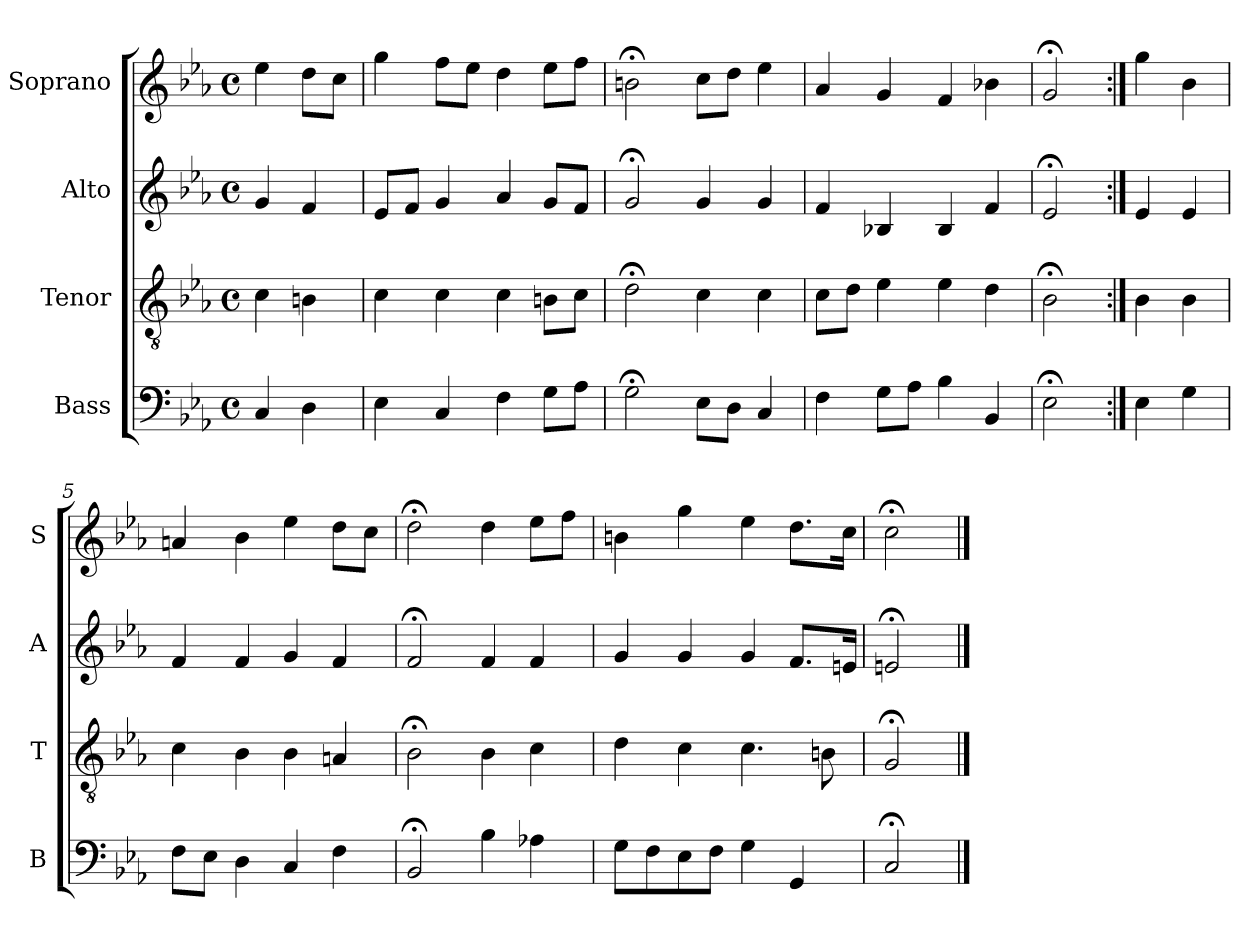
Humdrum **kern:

**kern	**kern	**kern	**kern
*part4	*part3	*part2	*part1
*staff4	*staff3	*staff2	*staff1
*I"Bass	*I"Tenor	*I"Alto	*I"Soprano
*I'B	*I'T	*I'A	*I'S
*clefF4	*clefGv2	*clefG2	*clefG2
*k[b-e-a-]	*k[b-e-a-]	*k[b-e-a-]	*k[b-e-a-]
*c:	*c:	*c:	*c:
*M4/4	*M4/4	*M4/4	*M4/4
*met(c)	*met(c)	*met(c)	*met(c)
*MM100	*MM100	*MM100	*MM100
=	=	=	=
4C	4c	4g	4ee-
4Di	4Bni	4fi	8ddiL
.	.	.	8ccJ
=1	=1	=1	=1
4E-	4c	8e-L	4gg
.	.	8fJ	.
4C	4c	4g	8ffL
.	.	.	8ee-J
4F	4c	4a-	4dd
8GL	8BnL	8gL	8ee-L
8A-J	8cJ	8fJ	8ffJ
=2	=2	=2	=2
2G;<	2d;<	2g;<	2bn;<
8E-L	4c	4g	8ccL
8DJ	.	.	8ddJ
4C	4c	4g	4ee-
=3	=3	=3	=3
4F	8cL	4f	4a-
.	8dJ	.	.
8GL	4e-	4B-X	4g
8A-J	.	.	.
4B-	4e-	4B-	4f
4BB-	4d	4f	4b-X
=4	=4	=4	=4
2E-;<	2B-;<	2e-;<	2g;<
=:|!	=:|!	=:|!	=:|!
4E-	4B-	4e-	4gg
4G	4B-	4e-	4b-
=5	=5	=5	=5
8FL	4c	4f	4an
8E-J	.	.	.
4D	4B-	4f	4b-
4C	4B-	4g	4ee-
4F	4An	4f	8ddL
.	.	.	8ccJ
=6	=6	=6	=6
2BB-;<	2B-;<	2f;<	2dd;<
4B-	4B-	4f	4dd
4A-X	4c	4f	8ee-L
.	.	.	8ffJ
=7	=7	=7	=7
8GL	4d	4g	4bn
8F	.	.	.
8E-	4c	4g	4gg
8FJ	.	.	.
4G	4.c	4g	4ee-
4GG	.	8.fL	8.ddL
.	8Bn	.	.
.	.	16enJk	16ccJk
=8	=8	=8	=8
2C;<	2G;<	2en;<	2cc;<
==	==	==	==
*-	*-	*-	*-
